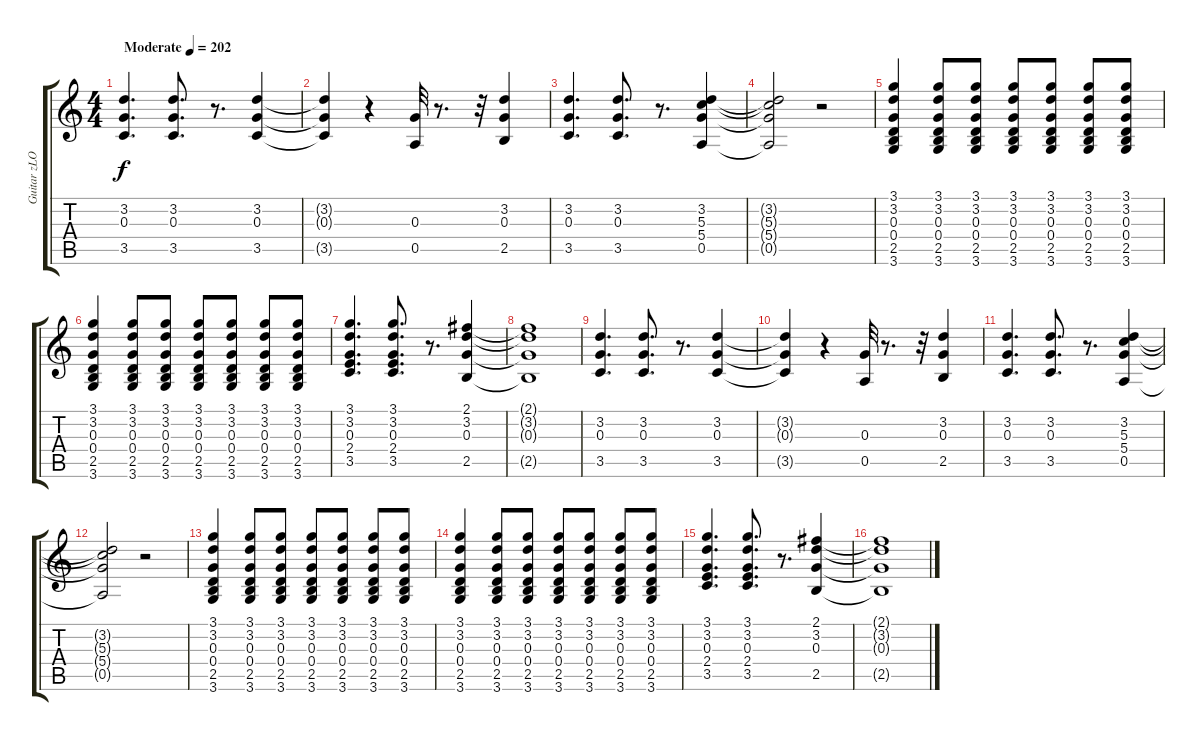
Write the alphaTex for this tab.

\track ("Guitar zLOB" "Guitar zLO") {instrument acousticguitarnylon}
\staff {score tabs}
\tuning (E4 B3 G3 D3 A2 E2) {hide}
\ts (4 4)
\tempo (202 "Moderate")
\clef g2
\ks c
(3.2 0.3 3.5).4{d dy f instrument acousticguitarnylon} (3.2 0.3 3.5).8{d} r.8{d} (3.2 0.3 3.5).4 |
(3.2{t} 0.3{t} 3.5{t}).4 r.4 (0.3 0.5).32 r.8{d} r.32 (3.2 0.3 2.5).4 |
(3.2 0.3 3.5).4{d} (3.2 0.3 3.5).8{d} r.8{d} (3.2 5.3 5.4 0.5).4 |
(3.2{t} 5.3{t} 5.4{t} 0.5{t}).2 r.2 |
(3.1 3.2 0.3 0.4 2.5 3.6).4 (3.1 3.2 0.3 0.4 2.5 3.6).8 (3.1 3.2 0.3 0.4 2.5 3.6).8 (3.1 3.2 0.3 0.4 2.5 3.6).8 (3.1 3.2 0.3 0.4 2.5 3.6).8 (3.1 3.2 0.3 0.4 2.5 3.6).8 (3.1 3.2 0.3 0.4 2.5 3.6).8 |
(3.1 3.2 0.3 0.4 2.5 3.6).4 (3.1 3.2 0.3 0.4 2.5 3.6).8 (3.1 3.2 0.3 0.4 2.5 3.6).8 (3.1 3.2 0.3 0.4 2.5 3.6).8 (3.1 3.2 0.3 0.4 2.5 3.6).8 (3.1 3.2 0.3 0.4 2.5 3.6).8 (3.1 3.2 0.3 0.4 2.5 3.6).8 |
(3.1 3.2 0.3 2.4 3.5).4{d} (3.1 3.2 0.3 2.4 3.5).8{d} r.8{d} (2.1 3.2 0.3 2.5).4 |
(2.1{t} 3.2{t} 0.3{t} 2.5{t}).1 |
(3.2 0.3 3.5).4{d} (3.2 0.3 3.5).8{d} r.8{d} (3.2 0.3 3.5).4 |
(3.2{t} 0.3{t} 3.5{t}).4 r.4 (0.3 0.5).32 r.8{d} r.32 (3.2 0.3 2.5).4 |
(3.2 0.3 3.5).4{d} (3.2 0.3 3.5).8{d} r.8{d} (3.2 5.3 5.4 0.5).4 |
(3.2{t} 5.3{t} 5.4{t} 0.5{t}).2 r.2 |
(3.1 3.2 0.3 0.4 2.5 3.6).4 (3.1 3.2 0.3 0.4 2.5 3.6).8 (3.1 3.2 0.3 0.4 2.5 3.6).8 (3.1 3.2 0.3 0.4 2.5 3.6).8 (3.1 3.2 0.3 0.4 2.5 3.6).8 (3.1 3.2 0.3 0.4 2.5 3.6).8 (3.1 3.2 0.3 0.4 2.5 3.6).8 |
(3.1 3.2 0.3 0.4 2.5 3.6).4 (3.1 3.2 0.3 0.4 2.5 3.6).8 (3.1 3.2 0.3 0.4 2.5 3.6).8 (3.1 3.2 0.3 0.4 2.5 3.6).8 (3.1 3.2 0.3 0.4 2.5 3.6).8 (3.1 3.2 0.3 0.4 2.5 3.6).8 (3.1 3.2 0.3 0.4 2.5 3.6).8 |
(3.1 3.2 0.3 2.4 3.5).4{d} (3.1 3.2 0.3 2.4 3.5).8{d} r.8{d} (2.1 3.2 0.3 2.5).4 |
(2.1{t} 3.2{t} 0.3{t} 2.5{t}).1
